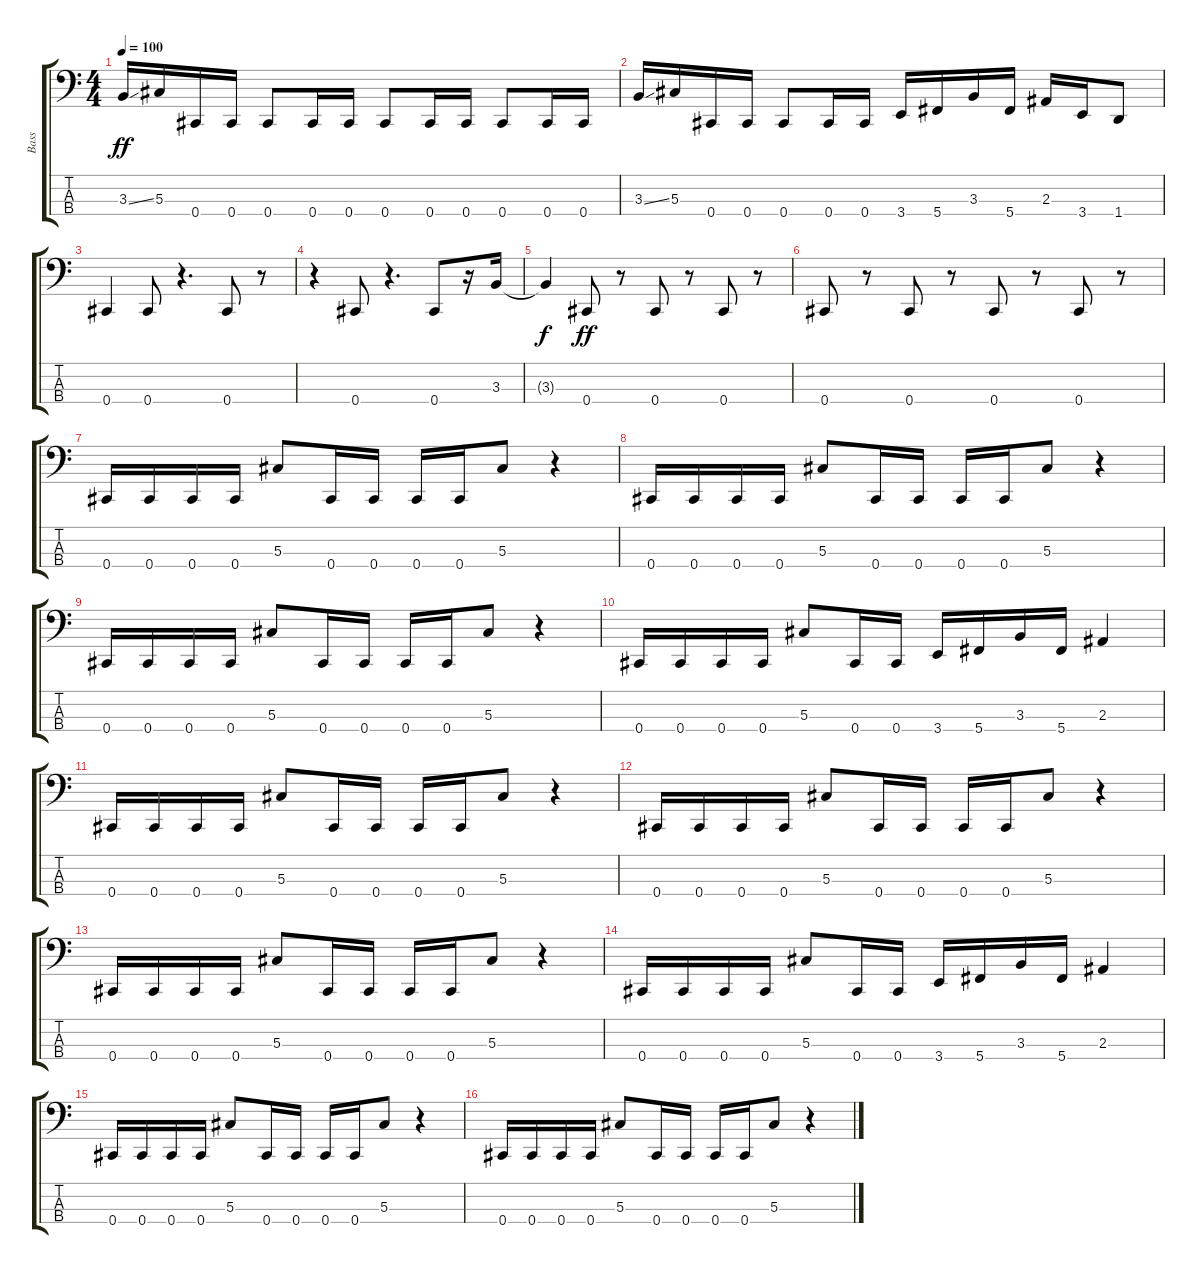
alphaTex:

\track ("Bass" "Bass") {instrument electricbasspick}
\staff {score tabs}
\tuning (Gb2 Db2 Ab1 Db1) {hide}
\ts (4 4)
\tempo 100
\clef f4
\ks c
3.3{ss}.16{dy ff} 5.3.16 0.4.16 0.4.16 0.4.8 0.4.16 0.4.16 0.4.8 0.4.16 0.4.16 0.4.8 0.4.16 0.4.16 |
3.3{ss}.16 5.3.16 0.4.16 0.4.16 0.4.8 0.4.16 0.4.16 3.4.16 5.4.16 3.3.16 5.4.16 2.3.16 3.4.16 1.4.8 |
0.4.4 0.4.8 r.4{d} 0.4.8 r.8 |
r.4 0.4.8 r.4{d} 0.4.8 r.16 3.3.16 |
3.3{t}.4{dy f} 0.4.8{dy ff} r.8 0.4.8 r.8 0.4.8 r.8 |
0.4.8 r.8 0.4.8 r.8 0.4.8 r.8 0.4.8 r.8 |
0.4.16 0.4.16 0.4.16 0.4.16 5.3.8 0.4.16 0.4.16 0.4.16 0.4.16 5.3.8 r.4 |
0.4.16 0.4.16 0.4.16 0.4.16 5.3.8 0.4.16 0.4.16 0.4.16 0.4.16 5.3.8 r.4 |
0.4.16 0.4.16 0.4.16 0.4.16 5.3.8 0.4.16 0.4.16 0.4.16 0.4.16 5.3.8 r.4 |
0.4.16 0.4.16 0.4.16 0.4.16 5.3.8 0.4.16 0.4.16 3.4.16 5.4.16 3.3.16 5.4.16 2.3.4 |
0.4.16 0.4.16 0.4.16 0.4.16 5.3.8 0.4.16 0.4.16 0.4.16 0.4.16 5.3.8 r.4 |
0.4.16 0.4.16 0.4.16 0.4.16 5.3.8 0.4.16 0.4.16 0.4.16 0.4.16 5.3.8 r.4 |
0.4.16 0.4.16 0.4.16 0.4.16 5.3.8 0.4.16 0.4.16 0.4.16 0.4.16 5.3.8 r.4 |
0.4.16 0.4.16 0.4.16 0.4.16 5.3.8 0.4.16 0.4.16 3.4.16 5.4.16 3.3.16 5.4.16 2.3.4 |
0.4.16 0.4.16 0.4.16 0.4.16 5.3.8 0.4.16 0.4.16 0.4.16 0.4.16 5.3.8 r.4 |
0.4.16 0.4.16 0.4.16 0.4.16 5.3.8 0.4.16 0.4.16 0.4.16 0.4.16 5.3.8 r.4
